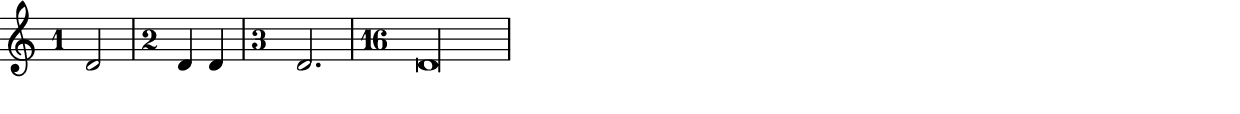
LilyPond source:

%% Generated by lilypond-book
%% Options: [exampleindent=10.16\mm,indent=0\mm,line-width=160\mm]
\include "lilypond-book-preamble.ly"


% ****************************************************************
% Start cut-&-pastable-section
% ****************************************************************

#(ly:set-option 'eps-box-padding 3.000000)



\paper {
  indent = 0\mm
  line-width = 160\mm
  % offset the left padding, also add 1mm as lilypond creates cropped
  % images with a little space on the right
  line-width = #(- line-width (* mm  3.000000) (* mm 1))
}

\layout {
  
}




% ****************************************************************
% ly snippet:
% ****************************************************************
\sourcefilename "/lilypond-2.24.3/input/regression/time-signature-single-digit.ly"
\sourcefileline 0
\version "2.19.21"

\header {
  texidoc = "The single-digit time signature style prints the numerator only."
}

\new Staff {
  \relative {
    \override Staff.TimeSignature.style = #'single-digit
    \time 1/2 d'2
    \time 2/4 d4 d
    \time 3/4 d2.
    \time 16/4 d\longa
  }
}



% ****************************************************************
% end ly snippet
% ****************************************************************
